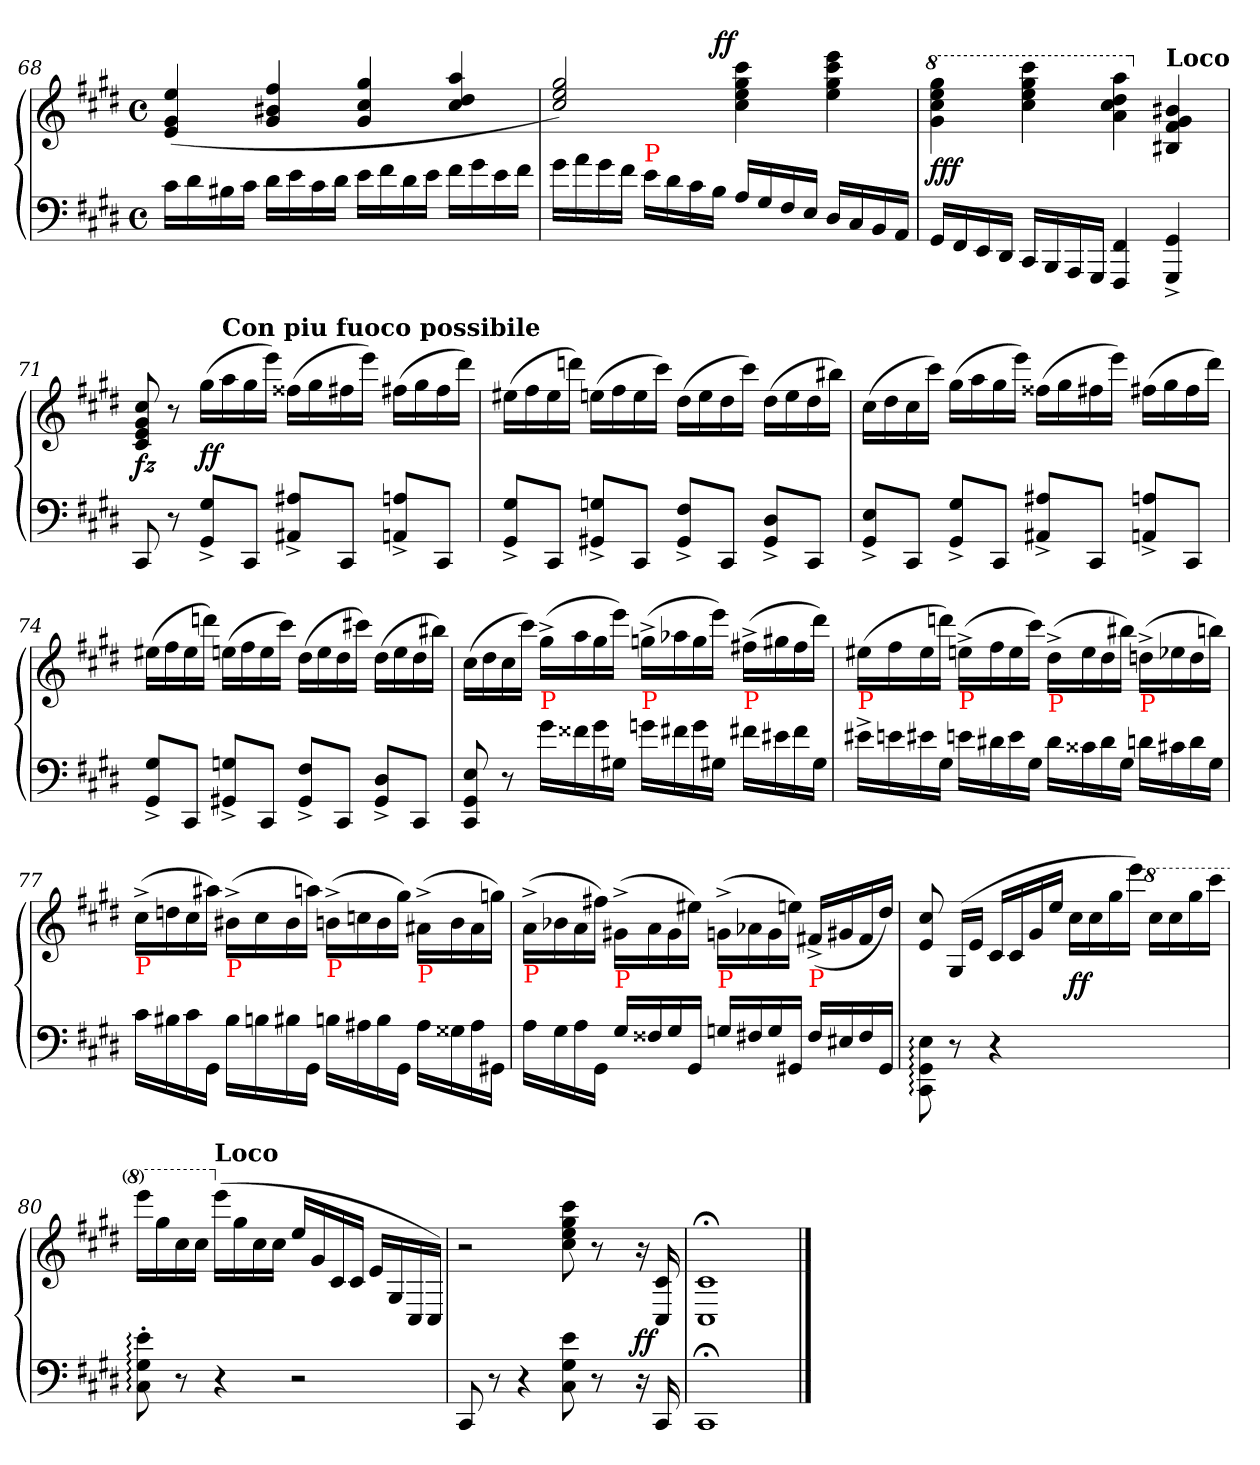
**kern	**kern	**dynam
*part1	*part1	*part1
*staff2	*staff1	*staff1/2
*clefF4	*clefG2	*
*k[f#c#g#d#]	*k[f#c#g#d#]	*
*M4/4	*M4/4	*
*met(c)	*met(c)	*
=68	=68	=68
16c#LL	(>4ee 4g# 4e	.
16d#	.	.
16B#X	.	.
16c#JJ	.	.
16d#\LL	4ff#/ 4b#X/ 4g#/	.
16e\	.	.
16c#\	.	.
16d#\JJ	.	.
16e\LL	4gg#/ 4cc#/ 4g#/	.
16f#\	.	.
16d#\	.	.
16e\JJ	.	.
16f#\LL	4aa/ 4dd#/ 4cc#/	.
16g#\	.	.
16e\	.	.
16f#\JJ	.	.
=69	=69	=69
16g#\LL	2gg#/ 2ee/ 2cc#/)	.
16a\	.	.
16g#\	.	.
16f#\JJ	.	.
!LO:TX:a:color=red:t=P	!	!
16e\LL	.	.
16d#\	.	.
16c#\	.	.
16B\JJ	.	.
!	!	!LO:DY:a:rj
16A/LL	4ccc# 4gg# 4ee 4cc#	ff
16G#	.	.
16F#	.	.
16EJJ	.	.
16D#LL	4eee 4ccc# 4gg# 4ee	.
16C#	.	.
16BB	.	.
16AAJJ	.	.
=70	=70	=70
*	*8va	*
16GG#LL	4ggg# 4eee 4ccc# 4gg#	fff
16FF#	.	.
16EE	.	.
16DD#JJ	.	.
16CC#LL	4cccc# 4ggg# 4eee 4ccc#	.
16BBB	.	.
16AAA	.	.
16GGG#JJ	.	.
4FF# 4FFF#	4aaa 4ddd# 4ccc# 4aa	.
*	*X8va	*
!	!LO:TX:a:B:t=Loco	!
4GG#^> 4GGG#^>	4b#X 4g# 4f# 4B#	.
=71	=71	=71
8CC#	8cc# 8g# 8e 8c#	fz
8r	8r	.
8G#^< 8GG#^<L	(>16gg#LL	ff
!	!LO:TX:a:B:t=Con piu fuoco possibile	!
.	16aa	.
8CC#J	16gg#	.
.	16eeeJJ)	.
8A#X^ 8AA#X^L	(>16ff##XLL	.
.	16gg#	.
8CC#J	16ff#X	.
.	16eeeJJ)	.
8An^ 8AAn^L	(>16ff#XLL	.
.	16gg#	.
8CC#J	16ff#	.
.	16ddd#JJ)	.
=72	=72	=72
8G#^< 8GG#^<L	(>16ee#XLL	.
.	16ff#	.
8CC#J	16ee#	.
.	16dddnJJ)	.
8Gn^< 8GG#X^<L	(>16eenLL	.
.	16ff#	.
8CC#J	16ee	.
.	16ccc#JJ)	.
8F#^< 8GG#^<L	(>16dd#LL	.
.	16ee	.
8CC#J	16dd#	.
.	16ccc#JJ)	.
8D#^< 8GG#^<L	(>16dd#LL	.
.	16ee	.
8CC#J	16dd#	.
.	16bb#XJJ)	.
=73	=73	=73
8E^> 8GG#^>L	(>16cc#LL	.
.	16dd#	.
8CC#J	16cc#	.
.	16ccc#JJ)	.
8G#^> 8GG#^>L	(>16gg#LL	.
.	16aa	.
8CC#J	16gg#	.
.	16eeeJJ)	.
8A#X^< 8AA#X^<L	(>16ff##XLL	.
.	16gg#	.
8CC#J	16ff#X	.
.	16eeeJJ)	.
8An^< 8AAn^<L	(>16ff#XLL	.
.	16gg#	.
8CC#J	16ff#	.
.	16ddd#JJ)	.
=74	=74	=74
8G#^< 8GG#^<L	(>16ee#XLL	.
.	16ff#	.
8CC#J	16ee#	.
.	16dddnJJ)	.
8Gn^< 8GG#X^<L	(>16eenLL	.
.	16ff#	.
8CC#J	16ee	.
.	16ccc#JJ)	.
8F#^< 8GG#^<L	(>16dd#LL	.
.	16ee	.
8CC#J	16dd#	.
.	16ccc#XJJ)	.
8D#^< 8GG#^<L	(>16dd#LL	.
.	16ee	.
8CC#J	16dd#	.
.	16bb#XJJ)	.
=75	=75	=75
8E 8GG# 8CC#	(>16cc#LL	.
.	16dd#	.
8r	16cc#	.
.	16ccc#JJ)	.
!	!LO:TX:b:color=red:t=P	!
16g#LL	(>16gg#^<LL	.
16f##X	16aa	.
16g#	16gg#	.
16G#XJJ	16eeeJJ)	.
!	!LO:TX:b:color=red:t=P	!
16gnLL	(>16ggn^<LL	.
16f#X	16aa-X	.
16g	16gg	.
16G#XJJ	16eeeJJ)	.
!	!LO:TX:b:color=red:t=P	!
16f#XLL	(>16ff#X^<LL	.
16e#X	16gg#X	.
16f#	16ff#	.
16G#JJ	16ddd#JJ)	.
=76	=76	=76
!	!LO:TX:b:color=red:t=P	!
16e#X^LL	(>16ee#XLL	.
16en	16ff#	.
16e#X	16ee#	.
16G#JJ	16dddnJJ)	.
!	!LO:TX:b:color=red:t=P	!
16enLL	(>16een^<LL	.
16d#X	16ff#	.
16e	16ee	.
16G#JJ	16ccc#JJ)	.
!	!LO:TX:b:color=red:t=P	!
16d#LL	(>16dd#^<LL	.
16c##X	16ee	.
16d#	16dd#	.
16G#JJ	16bb#XJJ)	.
!	!LO:TX:b:color=red:t=P	!
16dnLL	(>16ddn^<LL	.
16c#X	16ee-X	.
16d	16dd	.
16G#JJ	16bbnJJ)	.
=77	=77	=77
!	!LO:TX:b:color=red:t=P	!
16c#LL	(>16cc#^<LL	.
16B#X	16ddn	.
16c#	16cc#	.
16GG#JJ	16aa#XJJ)	.
!	!LO:TX:b:color=red:t=P	!
16B#LL	(>16b#X^<LL	.
16Bn	16cc#	.
16B#X	16b#	.
16GG#JJ	16aanJJ)	.
!	!LO:TX:b:color=red:t=P	!
16BnLL	(>16bn^<LL	.
16A#X	16ccn	.
16B	16b	.
16GG#JJ	16gg#JJ)	.
!	!LO:TX:b:color=red:t=P	!
16A#LL	(>16a#X^<LL	.
16G##X	16b	.
16A#	16a#	.
16GG#XJJ	16ggnJJ)	.
=78	=78	=78
!	!LO:TX:b:color=red:t=P	!
16ALL	(>16a^<LL	.
16G#	16b-X	.
16A	16a	.
16GG#JJ	16ff#XJJ)	.
!	!LO:TX:b:color=red:t=P	!
16G#LL	(>16g#X^<\LL	.
16F##X	16a	.
16G#	16g#	.
16GG#JJ	16ee#XJJ)	.
!	!LO:TX:b:color=red:t=P	!
16GnLL	(>16gn^<\LL	.
16F#X	16a-X	.
16G	16g	.
16GG#XJJ	16eenJJ)	.
!	!LO:TX:b:color=red:t=P	!
16F#LL	(<16f#X^<LL	.
16E#X	16g#X	.
16F#	16f#	.
16GG#JJ	16dd#JJ)	.
=79	=79	=79
8E:\ 8GG#:\ 8CC#:\	8cc# 8e	.
8r	(>16G#/LL	.
.	16eJJ	.
4r	16c#LL	.
.	16c#	.
.	16g#	.
.	16eeJJ	.
2ryy	16cc#LL	ff
.	16cc#	.
.	16gg#	.
.	16eeeJJ)	.
*	*8va	*
.	16ccc#LL	.
.	16ccc#	.
.	16ggg#	.
.	16cccc#JJ	.
=80	=80	=80
8e:'> 8G#:'> 8C#:'>	16eeeeLL	.
.	16ggg#	.
8r	16ccc#	.
.	16ccc#JJ	.
*	*X8va	*
!	!LO:TX:a:B:t=Loco	!
4r	(>16eeeLL	.
.	16gg#	.
.	16cc#	.
.	16cc#JJ	.
2r	16eeLL	.
.	16g#	.
.	16c#	.
.	16c#JJ	.
.	16eLL	.
.	16G#/	.
.	16C#/	.
.	16C#/JJ)	.
=81	=81	=81
8CC#	2r	.
8r	.	.
4r	.	.
8e 8G# 8C#	8ccc# 8gg# 8ee 8cc#	.
!LO:N:vis=8	!LO:N:vis=8	!
4r	4r	.
16r	16r	.
!	!	!LO:DY:rj
16CC#/	16c#/ 16C#/	ff
=82	=82	=82
1CC#;\	1c#;</ 1C#;</	.
==	==	==
*-	*-	*-
